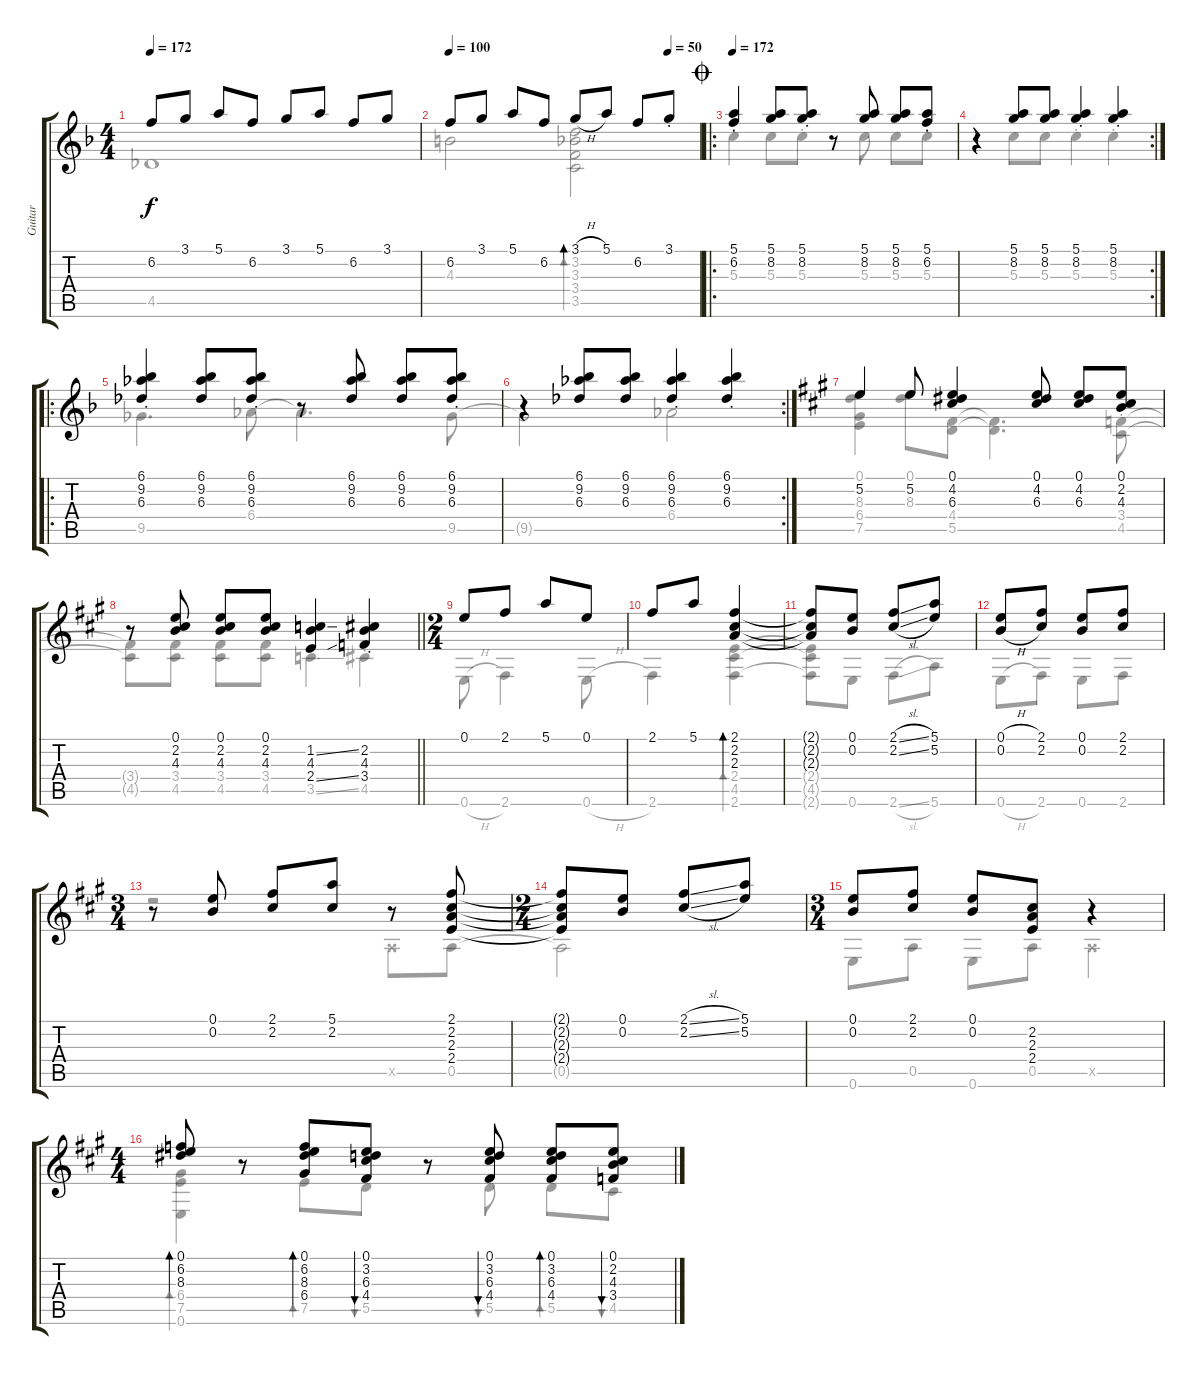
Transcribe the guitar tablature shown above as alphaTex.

\track ("Guitar" "Guitar") {instrument acousticguitarnylon}
\staff {score tabs}
\tuning (E4 B3 G3 D3 A2 E2) {hide}
\voice
\ts (4 4)
\tempo 172
\clef g2
\ks dminor
6.2.8{dy f} 3.1.8 5.1.8 6.2.8 3.1.8 5.1.8 6.2.8 3.1.8 |
\tempo 100
\tempo (50 0.875)
6.2.8 3.1.8 5.1.8 6.2.8 3.1{h}.8{bd 120} 5.1.8 6.2.8 3.1{st}.8 |
\ro
\jump coda
\tempo 172
(5.1{st} 6.2{st}).4 (5.1 8.2).8 (5.1{st} 8.2{st}).8 r.8 (5.1 8.2).8 (5.1 8.2).8 (5.1{st} 6.2{st}).8 |
\rc 2
r.4 (5.1 8.2).8 (5.1 8.2).8 (5.1{st} 8.2{st}).4 (5.1{st} 8.2{st}).4 |
\ro
(6.1{st} 9.2{st} 6.3{st}).4 (6.1 9.2 6.3).8 (6.1{st} 9.2{st} 6.3{st}).8 r.8 (6.1 9.2 6.3).8 (6.1 9.2 6.3).8 (6.1{st} 9.2{st} 6.3{st}).8 |
\rc 2
r.4 (6.1 9.2 6.3).8 (6.1 9.2 6.3).8 (6.1{st} 9.2{st} 6.3{st}).4 (6.1{st} 9.2{st} 6.3{st}).4 |
\ks f#minor
5.2.4 5.2.8 (0.1 4.2 6.3).4 (0.1 4.2 6.3).8 (0.1 4.2 6.3).8 (0.1 2.2 4.3).8 |
\barLineRight lightlight
r.8 (0.1 2.2 4.3).8 (0.1 2.2 4.3).8 (0.1 2.2 4.3).8 (1.2{ss} 4.3 2.4{ss}).4 (2.2{st} 4.3{st} 3.4{st}).4 |
\ts (2 4)
0.1.8 2.1.8 5.1.8 0.1.8 |
2.1.8 5.1.8 (2.1 2.2 2.3).4{bd 120} |
(2.1{t} 2.2{t} 2.3{t}).8 (0.1 0.2).8 (2.1{sl} 2.2{sl}).8 (5.1 5.2).8 |
(0.1{h} 0.2{h}).8 (2.1 2.2).8 (0.1 0.2).8 (2.1 2.2).8 |
\ts (3 4)
r.8 (0.1 0.2).8 (2.1 2.2).8 (5.1 2.2).8 r.8 (2.1 2.2 2.3 2.4).8 |
\ts (2 4)
(2.1{t} 2.2{t} 2.3{t} 2.4{t}).8 (0.1 0.2).8 (2.1{sl} 2.2{sl}).8 (5.1 5.2).8 |
\ts (3 4)
(0.1 0.2).8 (2.1 2.2).8 (0.1 0.2).8 (2.2 2.3 2.4).8 r.4 |
\ts (4 4)
(0.1 6.2 8.3).8{bd 120} r.8 (0.1 6.2 8.3 6.4).8{bd 120} (0.1 3.2 6.3 4.4).8{bu 120} r.8 (0.1 3.2 6.3 4.4).8{bu 120} (0.1 3.2 6.3 4.4).8{bd 120} (0.1 2.2 4.3 3.4).8{bu 120}
\voice
\clef g2
\ottava regular
\simile none
\ks dminor
4.5.1{dy f} |
4.3.2 (3.2 3.3 3.4 3.5).2{bd 120} |
5.3{st}.4 5.3.8 5.3{st}.8 r.8 5.3.8 5.3.8 5.3{st}.8 |
r.4 5.3.8 5.3.8 5.3{st}.4 5.3{st}.4 |
9.5.4{d} 6.4.8 6.4{t}.4{d} 9.5.8 |
9.5{t}.2 6.4.2 |
\ks f#minor
(0.1 8.3 6.4 7.5).4 (0.1 8.3).8 (4.4 5.5).8 (4.4{t} 5.5{t}).4{d} (3.4{st} 4.5{st}).8 |
\barLineRight lightlight
(3.4{t} 4.5{t}).8 (3.4 4.5).8 (3.4 4.5).8 (3.4 4.5).8 3.5{ss}.4 4.5{st}.4 |
0.6{h}.8 2.6.4 0.6{h}.8 |
2.6.4 (2.4 4.5 2.6).4{bd 120} |
(2.4{t} 4.5{t} 2.6{t}).8 0.6.8 2.6{sl}.8 5.6.8 |
0.6{h}.8 2.6.8 0.6.8 2.6.8 |
r.2 0.5{x}.8 0.5.8 |
0.5{t}.2 |
0.6.8 0.5.8 0.6.8 0.5.8 0.5{x}.4 |
(6.4 7.5 0.6).4{bd 120} 7.5.8{bd 120} 5.5.8{bu 120} r.8 5.5.8{bu 120} 5.5.8{bd 120} 4.5.8{bu 120}
